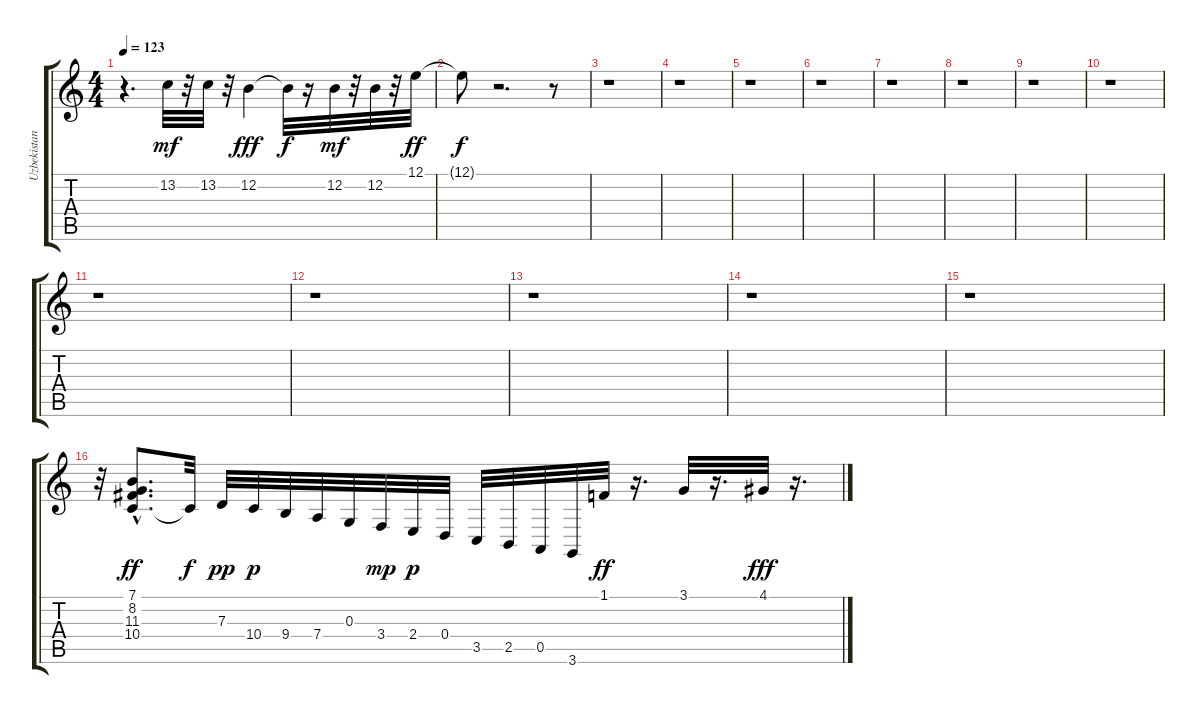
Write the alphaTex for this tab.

\track ("Uzbekistan 2000" "Uzbekistan") {instrument gunshot}
\staff {score tabs}
\tuning (E4 B3 G3 D3 A2 E2) {hide}
\ts (4 4)
\tempo 123
\clef g2
\ks c
r.4{d dy ff} 13.2.32{dy mf} r.32 13.2.32 r.32 12.2.4{dy fff} 12.2{t}.32{dy f} r.16 12.2.32{dy mf} r.32 12.2.32 r.32 12.1.32{dy ff} |
12.1{t}.8{dy f} r.2{d} r.8 |
r.1 |
r.1 |
r.1 |
r.1 |
r.1 |
r.1 |
r.1 |
r.1 |
r.1 |
r.1 |
r.1 |
r.1 |
r.1 |
r.32 (7.1 8.2 11.3 10.4{hac}).8{d dy ff} 10.4{t}.32{dy f} 7.3.32{dy pp} 10.4.32{dy p} 9.4.32 7.4.32 0.3.32 3.4.32{dy mp} 2.4.32{dy p} 0.4.32 3.5.32 2.5.32 0.5.32 3.6.32 1.1.32{dy ff} r.16{d} 3.1.32 r.16{d} 4.1.32{dy fff} r.16{d}
